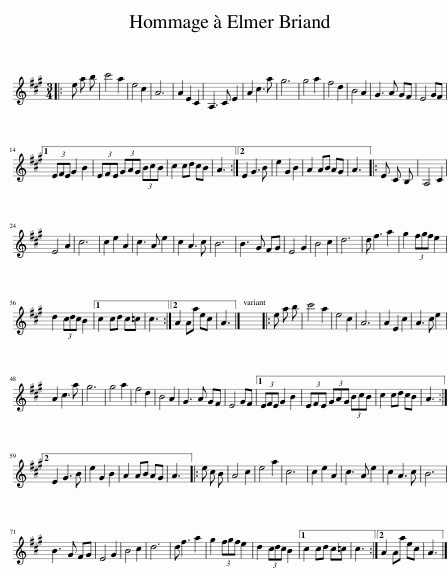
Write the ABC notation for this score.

X:1
L:1/8
M:3/4
I:linebreak $
K:A
V:1 treble
V:1
|: e a b | c'4 a2 | e4 c2 | A6 | A2 E2 C2 | %5
 A,3 C E2 | A2 c3 a | g6 | g4 a2 | f4 d2 | %10
 B4 A2 | G3 A GF | E4 GF |1$ (3EFE G2 B2 | (3EFE (3GAG (3BcB | %15
 c2 cd cB | A3 :|2 E2 G3 B | e2 G2 B2 | A2 AB AG | %20
 A3 |: E C B, | A,4 C2 |$ E4 A2 | c6 | %25
 c2 e2 A2 | c3 A e2 | c2 A3 c | B6 | B3 G FG | %30
 E4 G2 | B4 c2 | d6 | d f3 a2 | g2 (3fgf e2 |$ %35
 d2 (3cdc B2 |1 c2 cd c=c | c3 :|2 A2 Aa ec | A3 |] %40
 x6 |: e a b | c'4 a2 | e4 c2 | A6 | %45
 A2 E2 c2 | A3 c e2 |$ A2 c3 a | g6 | g4 a2 | %50
 f4 d2 | B4 A2 | G3 A GF | E4 GF |1 (3EFE G2 B2 | %55
 (3EFE (3GAG (3BcB | c2 cd cB | A3 :|2$ E2 G3 B | e2 G2 B2 | %60
 A2 AB AG | A3 |: e c B | A4 c2 | e4 a2 | %65
 c6 | c2 e2 A2 | c3 A e2 | c2 A3 c | B6 |$ %70
 B3 G FG | E4 G2 | B4 c2 | d6 | d f3 a2 | %75
 g2 (3fgf e2 | d2 (3cdc B2 |1 c2 cd c=c | c3 :|2 A2 Aa ec | %80
 A3 |] %81
